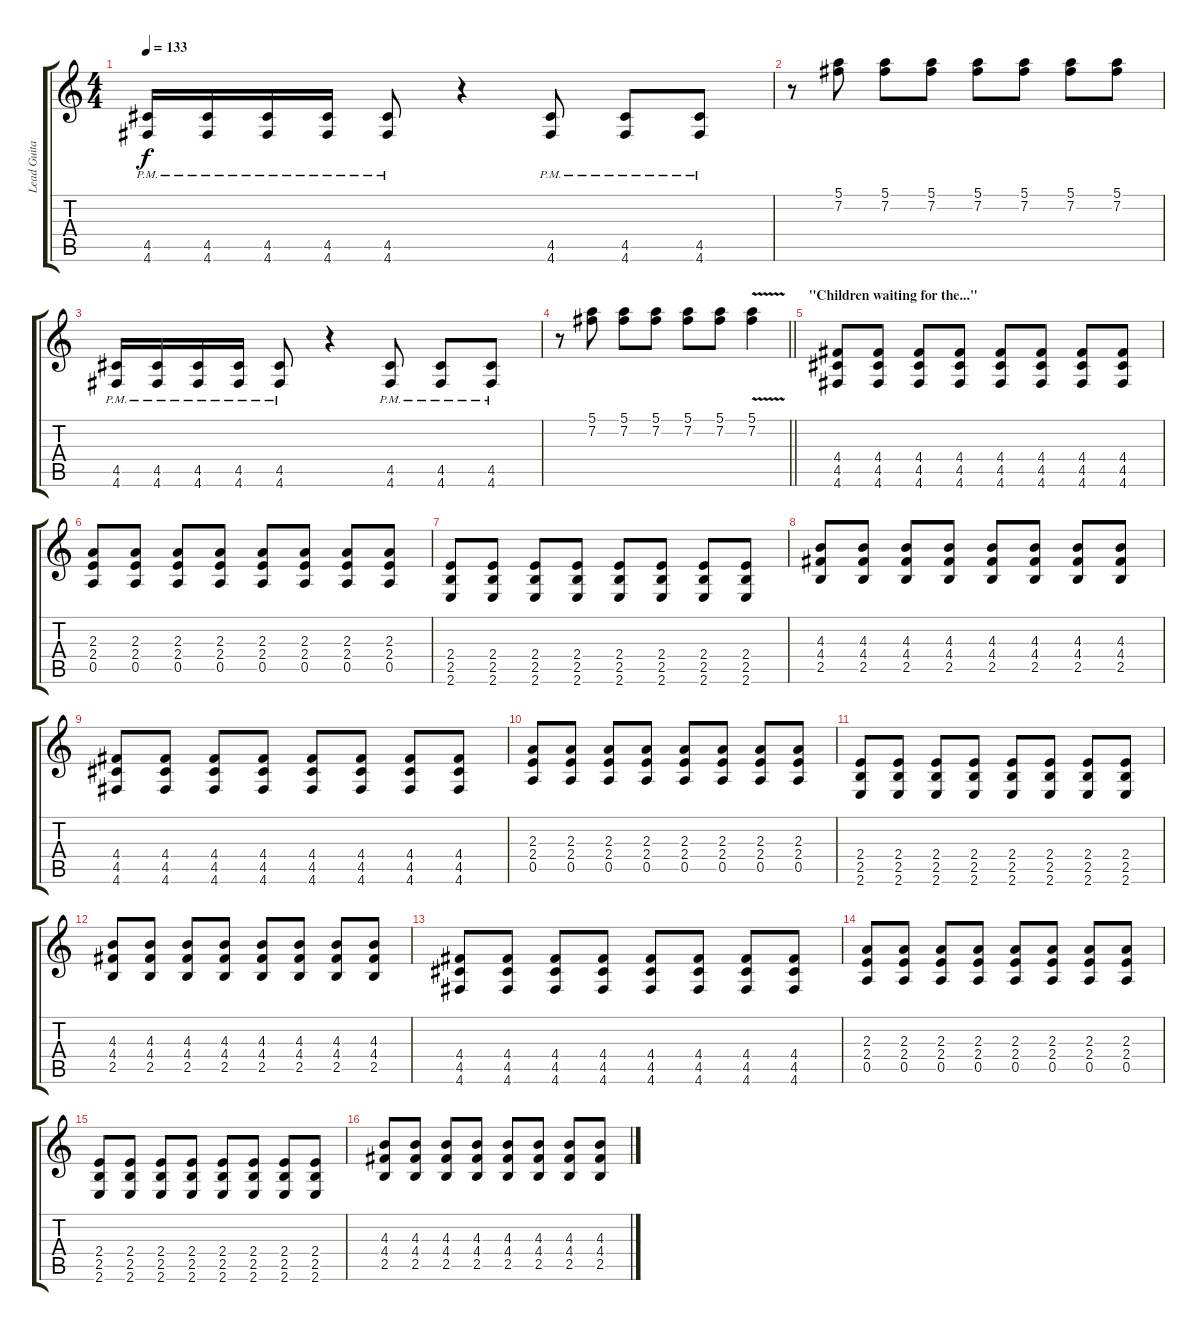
\track ("Lead Guitar" "Lead Guita") {instrument distortionguitar}
\staff {score tabs}
\tuning (E4 B3 G3 D3 A2 D2) {hide}
\ts (4 4)
\tempo 133
\clef g2
\ks c
(4.5{pm} 4.6{pm}).16{dy f} (4.5{pm} 4.6{pm}).16 (4.5{pm} 4.6{pm}).16 (4.5{pm} 4.6{pm}).16 (4.5{pm} 4.6{pm}).8 r.4 (4.5{pm} 4.6{pm}).8 (4.5{pm} 4.6{pm}).8 (4.5{pm} 4.6{pm}).8 |
r.8 (5.1 7.2).8 (5.1 7.2).8 (5.1 7.2).8 (5.1 7.2).8 (5.1 7.2).8 (5.1 7.2).8 (5.1 7.2).8 |
(4.5{pm} 4.6{pm}).16 (4.5{pm} 4.6{pm}).16 (4.5{pm} 4.6{pm}).16 (4.5{pm} 4.6{pm}).16 (4.5{pm} 4.6{pm}).8 r.4 (4.5{pm} 4.6{pm}).8 (4.5{pm} 4.6{pm}).8 (4.5{pm} 4.6{pm}).8 |
\barLineRight lightlight
r.8 (5.1 7.2).8 (5.1 7.2).8 (5.1 7.2).8 (5.1 7.2).8 (5.1 7.2).8 (5.1{v} 7.2).4 |
\section ("" "\"Children waiting for the...\"")
(4.4 4.5 4.6).8 (4.4 4.5 4.6).8 (4.4 4.5 4.6).8 (4.4 4.5 4.6).8 (4.4 4.5 4.6).8 (4.4 4.5 4.6).8 (4.4 4.5 4.6).8 (4.4 4.5 4.6).8 |
(2.3 2.4 0.5).8 (2.3 2.4 0.5).8 (2.3 2.4 0.5).8 (2.3 2.4 0.5).8 (2.3 2.4 0.5).8 (2.3 2.4 0.5).8 (2.3 2.4 0.5).8 (2.3 2.4 0.5).8 |
(2.4 2.5 2.6).8 (2.4 2.5 2.6).8 (2.4 2.5 2.6).8 (2.4 2.5 2.6).8 (2.4 2.5 2.6).8 (2.4 2.5 2.6).8 (2.4 2.5 2.6).8 (2.4 2.5 2.6).8 |
(4.3 4.4 2.5).8 (4.3 4.4 2.5).8 (4.3 4.4 2.5).8 (4.3 4.4 2.5).8 (4.3 4.4 2.5).8 (4.3 4.4 2.5).8 (4.3 4.4 2.5).8 (4.3 4.4 2.5).8 |
(4.4 4.5 4.6).8 (4.4 4.5 4.6).8 (4.4 4.5 4.6).8 (4.4 4.5 4.6).8 (4.4 4.5 4.6).8 (4.4 4.5 4.6).8 (4.4 4.5 4.6).8 (4.4 4.5 4.6).8 |
(2.3 2.4 0.5).8 (2.3 2.4 0.5).8 (2.3 2.4 0.5).8 (2.3 2.4 0.5).8 (2.3 2.4 0.5).8 (2.3 2.4 0.5).8 (2.3 2.4 0.5).8 (2.3 2.4 0.5).8 |
(2.4 2.5 2.6).8 (2.4 2.5 2.6).8 (2.4 2.5 2.6).8 (2.4 2.5 2.6).8 (2.4 2.5 2.6).8 (2.4 2.5 2.6).8 (2.4 2.5 2.6).8 (2.4 2.5 2.6).8 |
(4.3 4.4 2.5).8 (4.3 4.4 2.5).8 (4.3 4.4 2.5).8 (4.3 4.4 2.5).8 (4.3 4.4 2.5).8 (4.3 4.4 2.5).8 (4.3 4.4 2.5).8 (4.3 4.4 2.5).8 |
(4.4 4.5 4.6).8 (4.4 4.5 4.6).8 (4.4 4.5 4.6).8 (4.4 4.5 4.6).8 (4.4 4.5 4.6).8 (4.4 4.5 4.6).8 (4.4 4.5 4.6).8 (4.4 4.5 4.6).8 |
(2.3 2.4 0.5).8 (2.3 2.4 0.5).8 (2.3 2.4 0.5).8 (2.3 2.4 0.5).8 (2.3 2.4 0.5).8 (2.3 2.4 0.5).8 (2.3 2.4 0.5).8 (2.3 2.4 0.5).8 |
(2.4 2.5 2.6).8 (2.4 2.5 2.6).8 (2.4 2.5 2.6).8 (2.4 2.5 2.6).8 (2.4 2.5 2.6).8 (2.4 2.5 2.6).8 (2.4 2.5 2.6).8 (2.4 2.5 2.6).8 |
(4.3 4.4 2.5).8 (4.3 4.4 2.5).8 (4.3 4.4 2.5).8 (4.3 4.4 2.5).8 (4.3 4.4 2.5).8 (4.3 4.4 2.5).8 (4.3 4.4 2.5).8 (4.3 4.4 2.5).8
